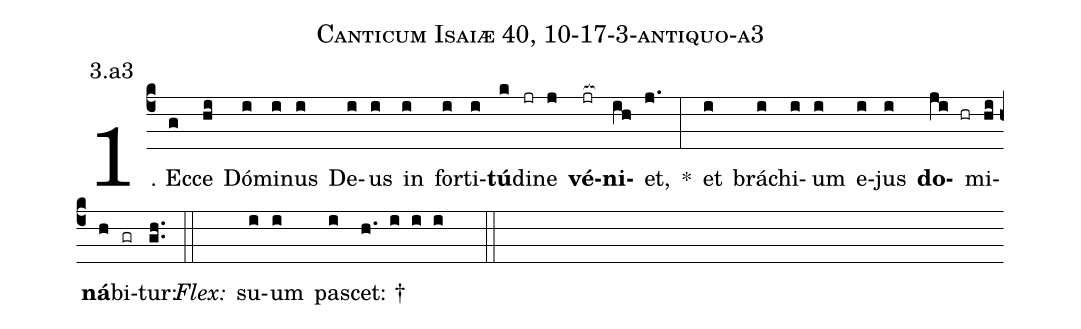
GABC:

name: Canticum Isaiæ 40, 10-17-3-antiquo-a3;
annotation: 3.a3;
%%
(c4)1. Ec(g)ce(hi) Dó(i)mi(i)nus(i) De(i)us(i) in(i) for(i)ti(i)<b>tú</b>(k)di(jr)ne(j) <b>vé</b>(jr[ocb:1{])<b>ni</b>(ih[ocb:0}])et,(j.) *(:) et(i) brá(i)chi(i)um(i) e(i)jus(i) <b>do</b>(ji hr)mi(hi)<b>ná</b>(h)bi(gr)tur:(gh..) (::)
<i>Flex:</i>()  su(i)um(i) pa(i)scet: †(h. i i i  ::)
